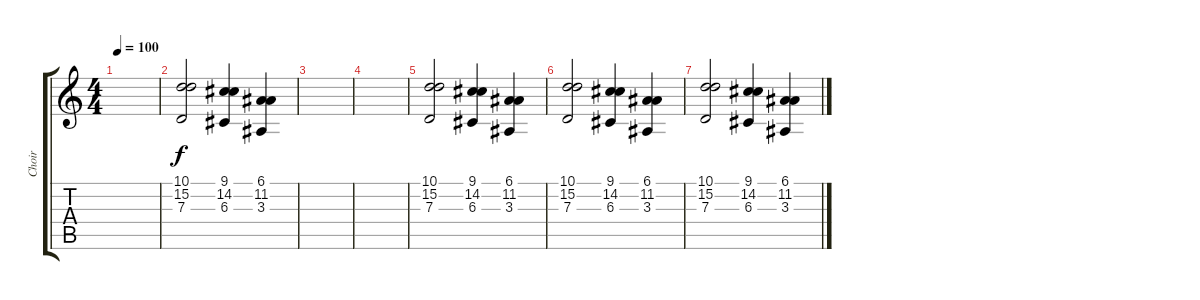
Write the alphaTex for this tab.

\track ("Choir" "Choir") {instrument choiraahs}
\staff {score tabs}
\tuning (E4 B3 G3 D3 A2 E2) {hide}
\ts (4 4)
\tempo 100
\clef g2
\ks c
|
(10.1 15.2 7.3).2 (9.1 14.2 6.3).4 (6.1 11.2 3.3).4 |
|
|
(10.1 15.2 7.3).2 (9.1 14.2 6.3).4 (6.1 11.2 3.3).4 |
(10.1 15.2 7.3).2 (9.1 14.2 6.3).4 (6.1 11.2 3.3).4 |
(10.1 15.2 7.3).2 (9.1 14.2 6.3).4 (6.1 11.2 3.3).4
